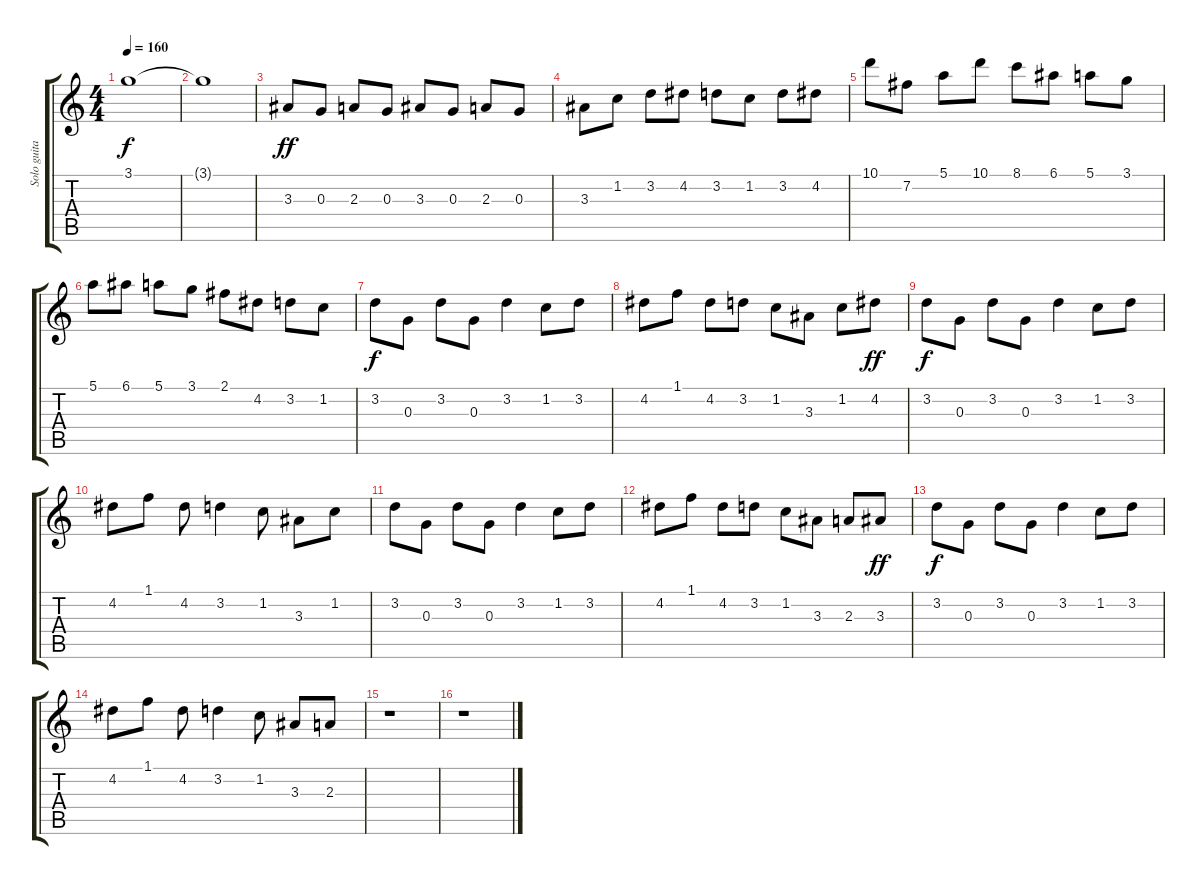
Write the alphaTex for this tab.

\track ("Solo guitar" "Solo guita") {instrument overdrivenguitar}
\staff {score tabs}
\tuning (E4 B3 G3 D3 A2 E2) {hide}
\ts (4 4)
\tempo 160
\clef g2
\ks c
3.1.1{dy f} |
3.1{t}.1 |
3.3.8{dy ff} 0.3.8 2.3.8 0.3.8 3.3.8 0.3.8 2.3.8 0.3.8 |
3.3.8 1.2.8 3.2.8 4.2.8 3.2.8 1.2.8 3.2.8 4.2.8 |
10.1.8 7.2.8 5.1.8 10.1.8 8.1.8 6.1.8 5.1.8 3.1.8 |
5.1.8 6.1.8 5.1.8 3.1.8 2.1.8 4.2.8 3.2.8 1.2.8 |
3.2.8{dy f} 0.3.8 3.2.8 0.3.8 3.2.4 1.2.8 3.2.8 |
4.2.8 1.1.8 4.2.8 3.2.8 1.2.8 3.3.8 1.2.8 4.2.8{dy ff} |
3.2.8{dy f} 0.3.8 3.2.8 0.3.8 3.2.4 1.2.8 3.2.8 |
4.2.8 1.1.8 4.2.8 3.2.4 1.2.8 3.3.8 1.2.8 |
3.2.8 0.3.8 3.2.8 0.3.8 3.2.4 1.2.8 3.2.8 |
4.2.8 1.1.8 4.2.8 3.2.8 1.2.8 3.3.8 2.3.8 3.3.8{dy ff} |
3.2.8{dy f} 0.3.8 3.2.8 0.3.8 3.2.4 1.2.8 3.2.8 |
4.2.8 1.1.8 4.2.8 3.2.4 1.2.8 3.3.8 2.3.8 |
r.1 |
r.1
